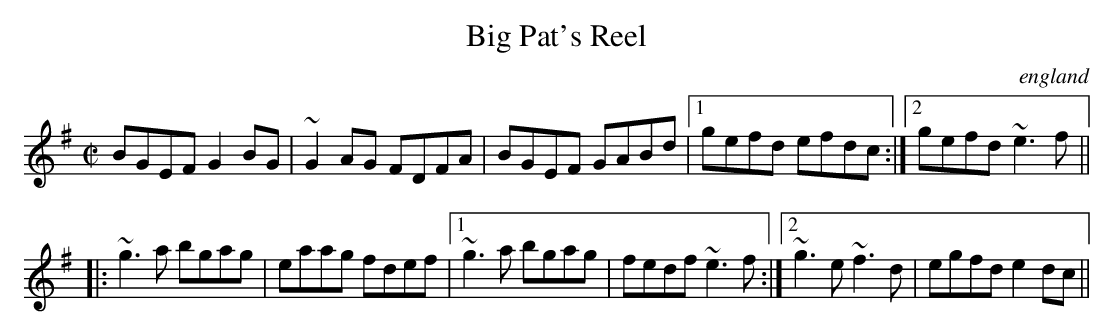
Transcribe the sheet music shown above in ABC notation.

X:1
T:Big Pat's Reel
O:england
M:C|
K:Em
BGEF G2BG|~G2AG FDFA|BGEF GABd|1 gefd efdc:|2 gefd ~e3f||
|:~g3a bgag|eaag fdef|1 ~g3a bgag|fedf ~e3f:|2 ~g3e ~f3d|egfd e2dc||
